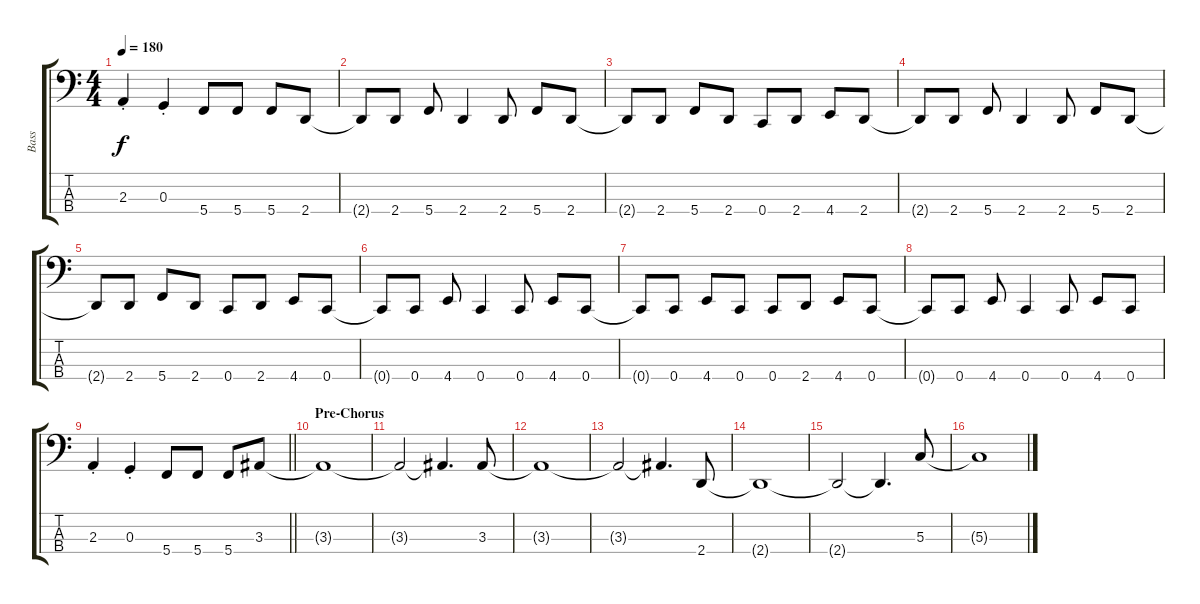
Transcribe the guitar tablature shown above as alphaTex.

\track ("Bass" "Bass") {instrument electricbasspick}
\staff {score tabs}
\tuning (F2 C2 G1 C1) {hide}
\ts (4 4)
\tempo 180
\clef f4
\ks c
2.3{st}.4{dy f} 0.3{st}.4 5.4.8 5.4.8 5.4.8 2.4.8 |
2.4{t}.8 2.4.8 5.4.8 2.4.4 2.4.8 5.4.8 2.4.8 |
2.4{t}.8 2.4.8 5.4.8 2.4.8 0.4.8 2.4.8 4.4.8 2.4.8 |
2.4{t}.8 2.4.8 5.4.8 2.4.4 2.4.8 5.4.8 2.4.8 |
2.4{t}.8 2.4.8 5.4.8 2.4.8 0.4.8 2.4.8 4.4.8 0.4.8 |
0.4{t}.8 0.4.8 4.4.8 0.4.4 0.4.8 4.4.8 0.4.8 |
0.4{t}.8 0.4.8 4.4.8 0.4.8 0.4.8 2.4.8 4.4.8 0.4.8 |
0.4{t}.8 0.4.8 4.4.8 0.4.4 0.4.8 4.4.8 0.4.8 |
\barLineRight lightlight
2.3{st}.4 0.3{st}.4 5.4.8 5.4.8 5.4.8 3.3.8 |
\section ("" "Pre-Chorus")
3.3{t}.1 |
3.3{t}.2 3.3{t}.4{d} 3.3.8 |
3.3{t}.1 |
3.3{t}.2 3.3{t}.4{d} 2.4.8 |
2.4{t}.1 |
2.4{t}.2 2.4{t}.4{d} 5.3.8 |
5.3{t}.1
